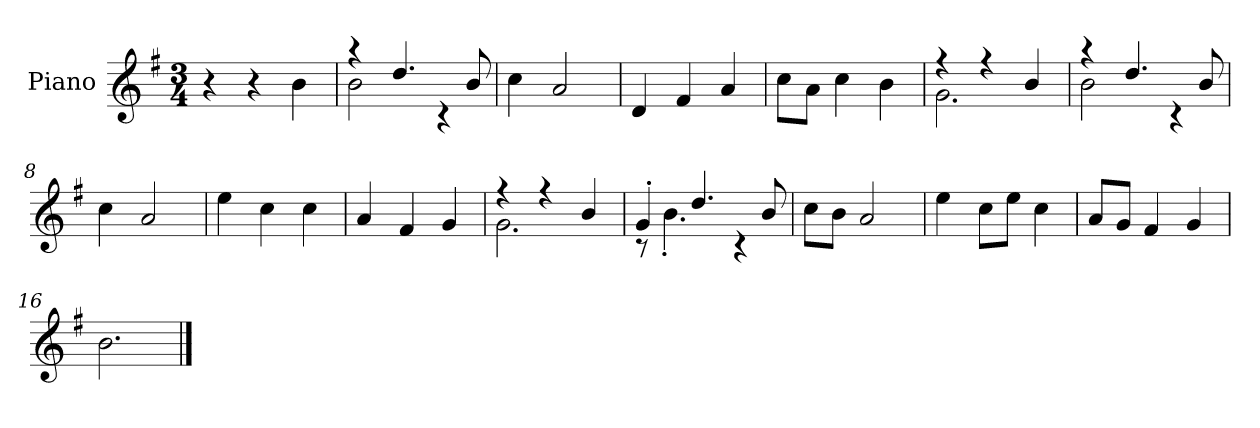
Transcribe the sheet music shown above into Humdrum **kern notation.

**kern
*part1
*staff1
*I"Piano
*I'P-no
*clefG2
*k[f#]
*M3/4
*MM180
=1
4r
4r
4b\
=2
*^
4r	2b\
4.dd/	.
.	4r
8b/	.
*v	*v
=3
4cc\
2a/
=4
4d/
4f#/
4a/
=5
8cc\L
8a\J
4cc\
4b\
=6
*^
4r	2.g\
4r	.
4b/	.
=7	=7
4r	2b\
4.dd/	.
.	4r
8b/	.
*v	*v
=8
4cc\
2a/
=9
4ee\
4cc\
4cc\
=10
4a/
4f#/
4g/
!!LO:LB:g=z
=11
*^
4r	2.g\
4r	.
4b/	.
=12	=12
4g'/	8r
.	4.b'\
4.dd/	.
.	4r
8b/	.
*v	*v
=13
8cc\L
8b\J
2a/
=14
4ee\
8cc\L
8ee\J
4cc\
=15
8a/L
8g/J
4f#/
4g/
=16
2.b\
==
*-
